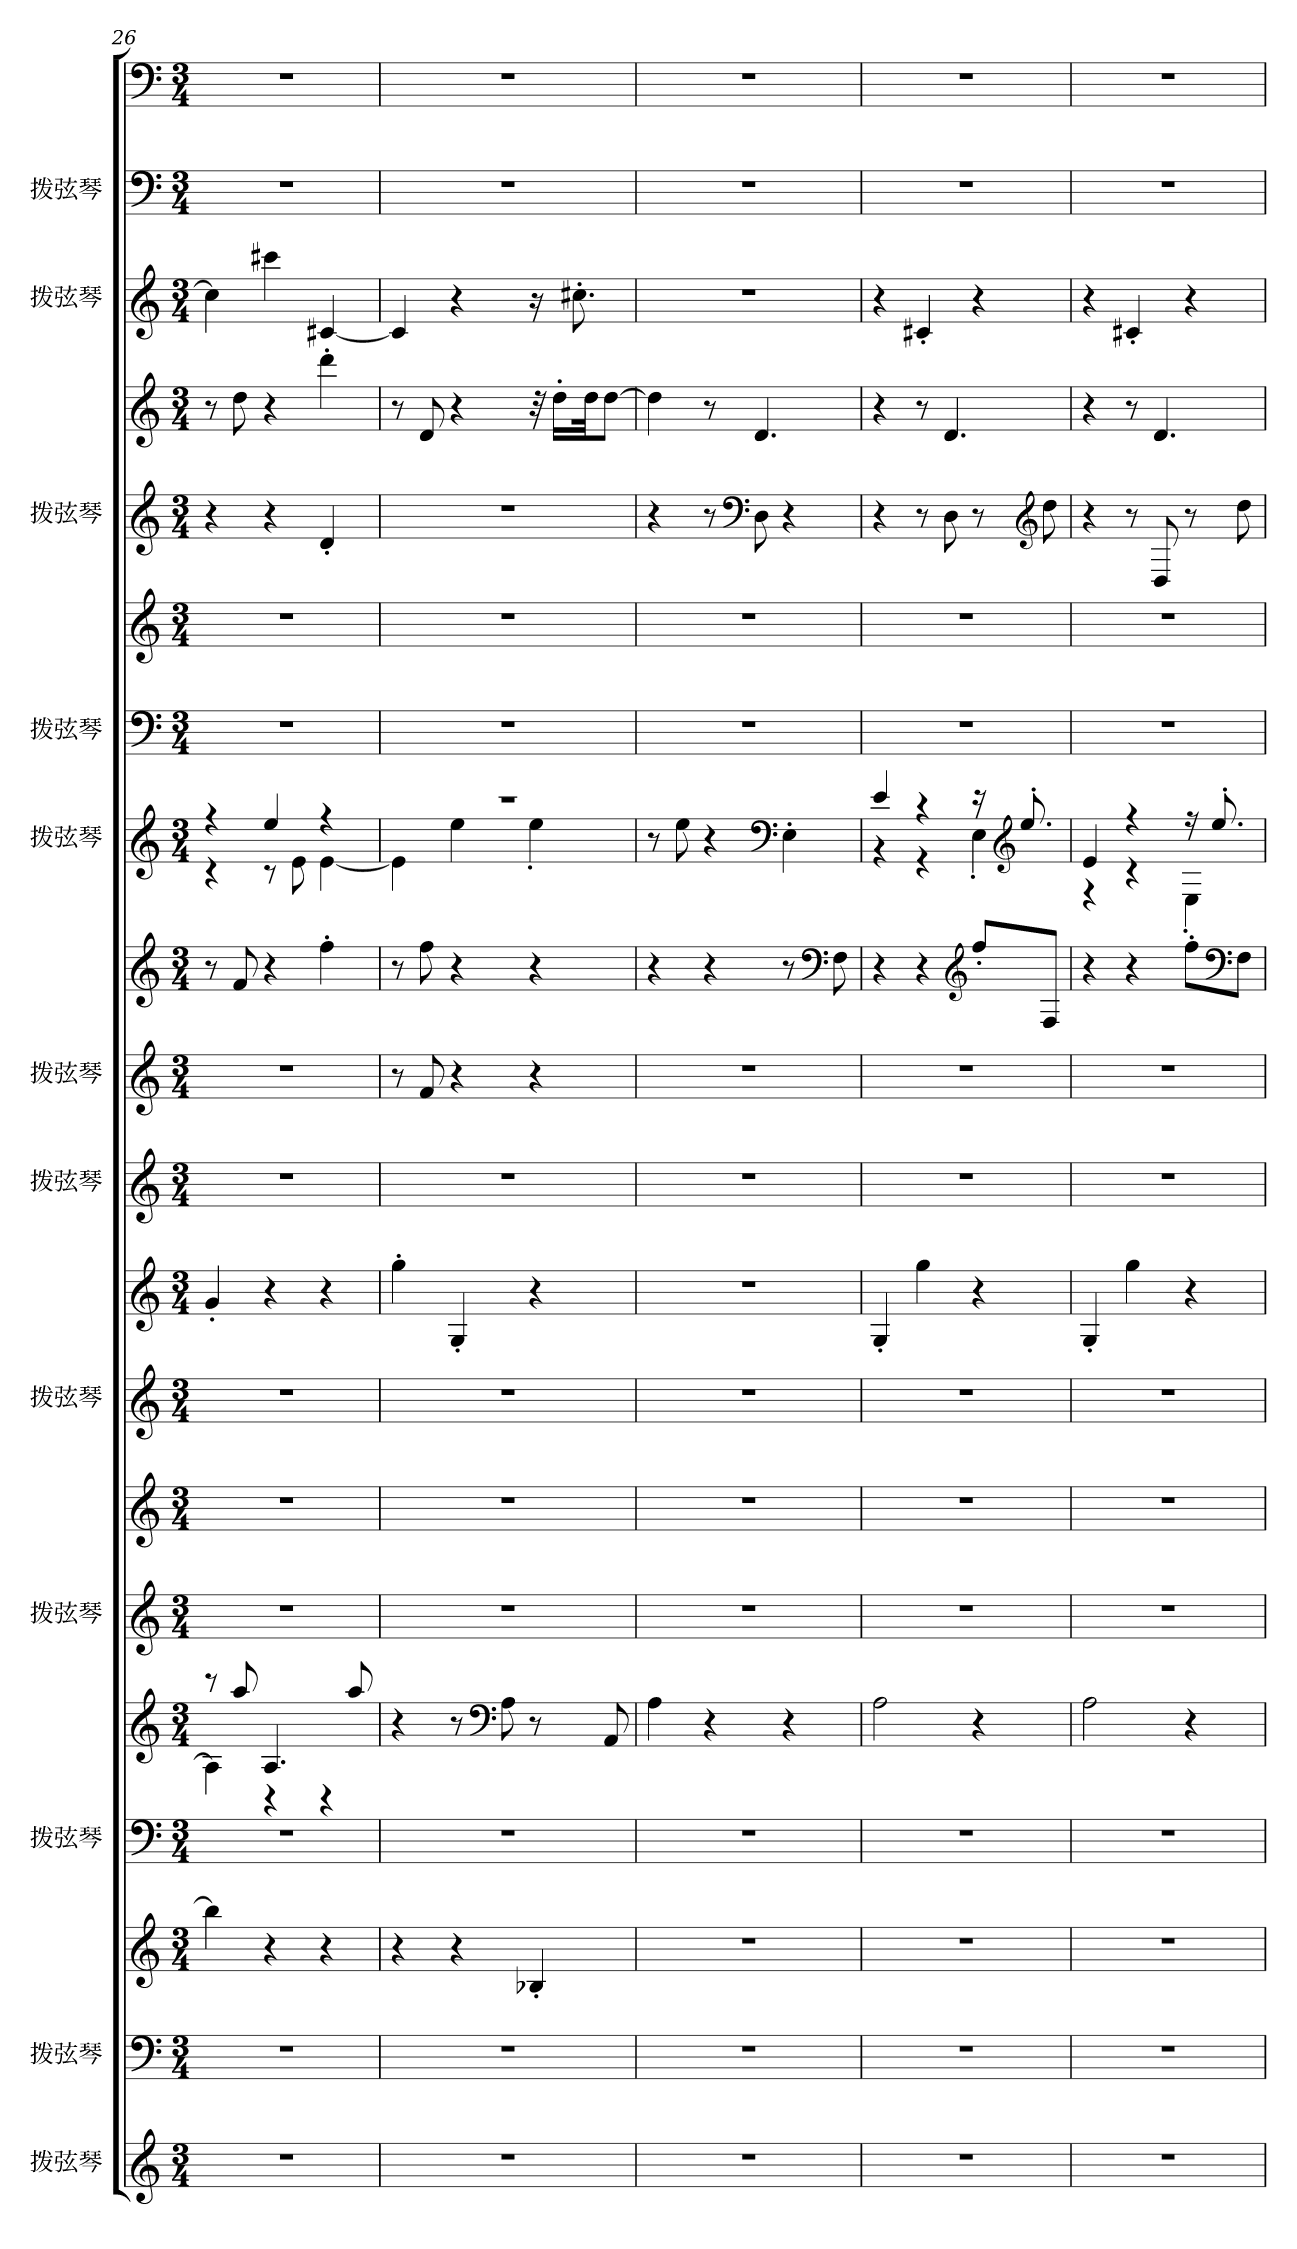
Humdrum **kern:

**kern	**kern	**kern	**kern	**kern	**kern	**kern	**kern	**kern	**kern	**kern	**kern	**kern	**kern	**kern	**kern	**kern	**kern	**kern	**kern
*part12	*part11	*part11	*part10	*part10	*part9	*part9	*part8	*part8	*part7	*part6	*part6	*part5	*part4	*part4	*part3	*part3	*part2	*part1	*part1
*staff20	*staff19	*staff18	*staff17	*staff16	*staff15	*staff14	*staff13	*staff12	*staff11	*staff10	*staff9	*staff8	*staff7	*staff6	*staff5	*staff4	*staff3	*staff2	*staff1
*I"拨弦琴	*I"拨弦琴	*	*I"拨弦琴	*	*I"拨弦琴	*	*I"拨弦琴	*	*I"拨弦琴	*I"拨弦琴	*	*I"拨弦琴	*I"拨弦琴	*	*I"拨弦琴	*	*I"拨弦琴	*I"拨弦琴	*
*clefG2	*clefF4	*clefG2	*clefF4	*clefG2	*clefG2	*clefG2	*clefG2	*clefG2	*clefG2	*clefG2	*clefG2	*clefG2	*clefF4	*clefG2	*clefG2	*clefG2	*clefG2	*clefF4	*clefF4
*k[]	*k[]	*k[]	*k[]	*k[]	*k[]	*k[]	*k[]	*k[]	*k[]	*k[]	*k[]	*k[]	*k[]	*k[]	*k[]	*k[]	*k[]	*k[]	*k[]
*M3/4	*M3/4	*M3/4	*M3/4	*M3/4	*M3/4	*M3/4	*M3/4	*M3/4	*M3/4	*M3/4	*M3/4	*M3/4	*M3/4	*M3/4	*M3/4	*M3/4	*M3/4	*M3/4	*M3/4
=26	=26	=26	=26	=26	=26	=26	=26	=26	=26	=26	=26	=26	=26	=26	=26	=26	=26	=26	=26
*	*	*	*	*^	*	*	*	*	*	*	*	*^	*	*	*	*	*	*	*
2.r	2.r	4bb-\]	2.r	8r	4A\]	2.r	2.r	2.r	4g'/	2.r	2.r	8r	4r	4r	2.r	2.r	4r	8r	4cc#\]	2.r	2.r
.	.	.	.	8aa/	.	.	.	.	.	.	.	8f/	.	.	.	.	.	8dd\	.	.	.
.	.	4r	.	4.A/	4r	.	.	.	4r	.	.	4r	4ee/	8r	.	.	4r	4r	4ccc#X\	.	.
.	.	.	.	.	.	.	.	.	.	.	.	.	.	8e\	.	.	.	.	.	.	.
.	.	4r	.	.	4r	.	.	.	4r	.	.	4ff'\	4r	[4e\	.	.	4d'/	4ddd'\	[4c#X/	.	.
.	.	.	.	8aa/	.	.	.	.	.	.	.	.	.	.	.	.	.	.	.	.	.
*	*	*	*	*v	*v	*	*	*	*	*	*	*	*	*	*	*	*	*	*	*	*
=27	=27	=27	=27	=27	=27	=27	=27	=27	=27	=27	=27	=27	=27	=27	=27	=27	=27	=27	=27	=27
2.r	2.r	4r	2.r	4r	2.r	2.r	2.r	4gg'\	2.r	8r	8r	2.r	4e\]	2.r	2.r	2.r	8r	4c#/]	2.r	2.r
.	.	.	.	.	.	.	.	.	.	8f/	8ff\	.	.	.	.	.	8d/	.	.	.
.	.	4r	.	8r	.	.	.	4G'/	.	4r	4r	.	4ee\	.	.	.	4r	4r	.	.
*	*	*	*	*clefF4	*	*	*	*	*	*	*	*	*	*	*	*	*	*	*	*
.	.	.	.	8A\	.	.	.	.	.	.	.	.	.	.	.	.	.	.	.	.
.	.	4B-X'/	.	8r	.	.	.	4r	.	4r	4r	.	4ee'\	.	.	.	32r	16r	.	.
.	.	.	.	.	.	.	.	.	.	.	.	.	.	.	.	.	16dd'\LL	.	.	.
.	.	.	.	.	.	.	.	.	.	.	.	.	.	.	.	.	.	8.cc#X'\	.	.
.	.	.	.	.	.	.	.	.	.	.	.	.	.	.	.	.	32dd\JK	.	.	.
.	.	.	.	8AA/	.	.	.	.	.	.	.	.	.	.	.	.	[8dd\J	.	.	.
*	*	*	*	*	*	*	*	*	*	*	*	*v	*v	*	*	*	*	*	*	*
=28	=28	=28	=28	=28	=28	=28	=28	=28	=28	=28	=28	=28	=28	=28	=28	=28	=28	=28	=28
2.r	2.r	2.r	2.r	4A\	2.r	2.r	2.r	2.r	2.r	2.r	4r	8r	2.r	2.r	4r	4dd\]	2.r	2.r	2.r
.	.	.	.	.	.	.	.	.	.	.	.	8ee\	.	.	.	.	.	.	.
.	.	.	.	4r	.	.	.	.	.	.	4r	4r	.	.	8r	8r	.	.	.
*	*	*	*	*	*	*	*	*	*	*	*	*	*	*	*clefF4	*	*	*	*
.	.	.	.	.	.	.	.	.	.	.	.	.	.	.	8D\	4.d/	.	.	.
*	*	*	*	*	*	*	*	*	*	*	*	*clefF4	*	*	*	*	*	*	*
.	.	.	.	4r	.	.	.	.	.	.	8r	4E'\	.	.	4r	.	.	.	.
*	*	*	*	*	*	*	*	*	*	*	*clefF4	*	*	*	*	*	*	*	*
.	.	.	.	.	.	.	.	.	.	.	8F\	.	.	.	.	.	.	.	.
!!LO:PB:g=z
=29	=29	=29	=29	=29	=29	=29	=29	=29	=29	=29	=29	=29	=29	=29	=29	=29	=29	=29	=29
*	*	*	*	*	*	*	*	*	*	*	*	*^	*	*	*	*	*	*	*
2.r	2.r	2.r	2.r	2A\	2.r	2.r	2.r	4G'/	2.r	2.r	4r	4e/	4r	2.r	2.r	4r	4r	4r	2.r	2.r
.	.	.	.	.	.	.	.	4gg\	.	.	4r	4r	4r	.	.	8r	8r	4c#X'/	.	.
.	.	.	.	.	.	.	.	.	.	.	.	.	.	.	.	8D\	4.d/	.	.	.
*	*	*	*	*	*	*	*	*	*	*	*clefG2	*	*	*	*	*	*	*	*	*
.	.	.	.	4r	.	.	.	4r	.	.	8ff'/L	16r	4E'\	.	.	8r	.	4r	.	.
*	*	*	*	*	*	*	*	*	*	*	*	*clefG2	*	*	*	*	*	*	*	*
.	.	.	.	.	.	.	.	.	.	.	.	8.ee'/	.	.	.	.	.	.	.	.
*	*	*	*	*	*	*	*	*	*	*	*	*	*	*	*	*clefG2	*	*	*	*
.	.	.	.	.	.	.	.	.	.	.	8F/J	.	.	.	.	8dd\	.	.	.	.
=30	=30	=30	=30	=30	=30	=30	=30	=30	=30	=30	=30	=30	=30	=30	=30	=30	=30	=30	=30	=30
2.r	2.r	2.r	2.r	2A\	2.r	2.r	2.r	4G'/	2.r	2.r	4r	4e/	4r	2.r	2.r	4r	4r	4r	2.r	2.r
.	.	.	.	.	.	.	.	4gg\	.	.	4r	4r	4r	.	.	8r	8r	4c#X'/	.	.
.	.	.	.	.	.	.	.	.	.	.	.	.	.	.	.	8D/	4.d/	.	.	.
.	.	.	.	4r	.	.	.	4r	.	.	8ff'\L	16r	4E'\	.	.	8r	.	4r	.	.
.	.	.	.	.	.	.	.	.	.	.	.	8.ee'/	.	.	.	.	.	.	.	.
*	*	*	*	*	*	*	*	*	*	*	*clefF4	*	*	*	*	*	*	*	*	*
.	.	.	.	.	.	.	.	.	.	.	8F\J	.	.	.	.	8dd\	.	.	.	.
*	*	*	*	*	*	*	*	*	*	*	*	*v	*v	*	*	*	*	*	*	*
=	=	=	=	=	=	=	=	=	=	=	=	=	=	=	=	=	=	=	=
*-	*-	*-	*-	*-	*-	*-	*-	*-	*-	*-	*-	*-	*-	*-	*-	*-	*-	*-	*-
